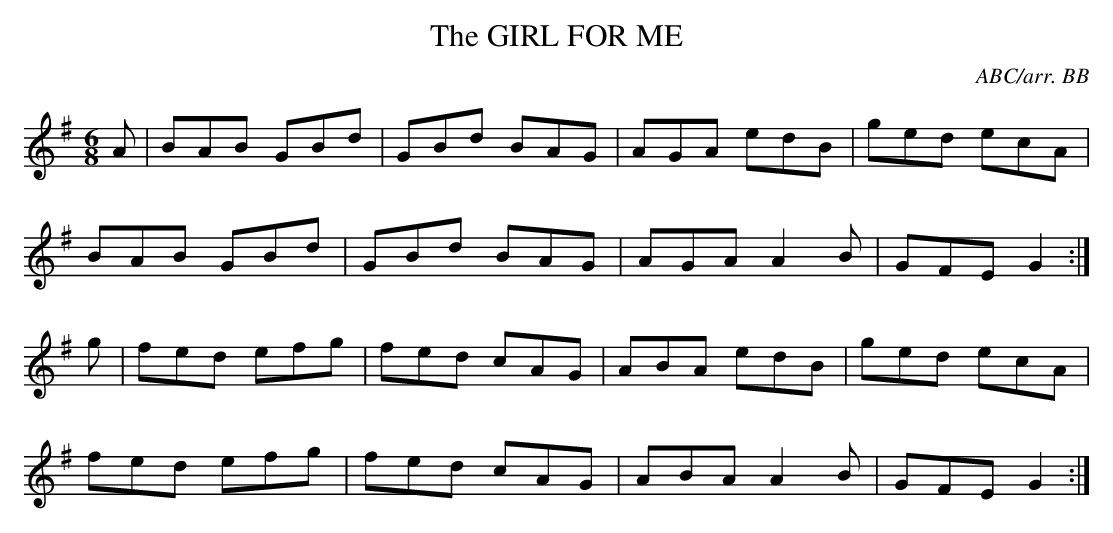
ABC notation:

X:1
T:GIRL FOR ME, The
C:ABC/arr. BB
L:1/8
M:6/8
K:G
A|BAB GBd|GBd BAG|AGA edB|ged ecA|
BAB GBd|GBd BAG|AGA A2B|GFE G2:|
g|fed efg|fed cAG|ABA edB|ged ecA|
fed efg|fed cAG|ABA A2B|GFE G2:|
